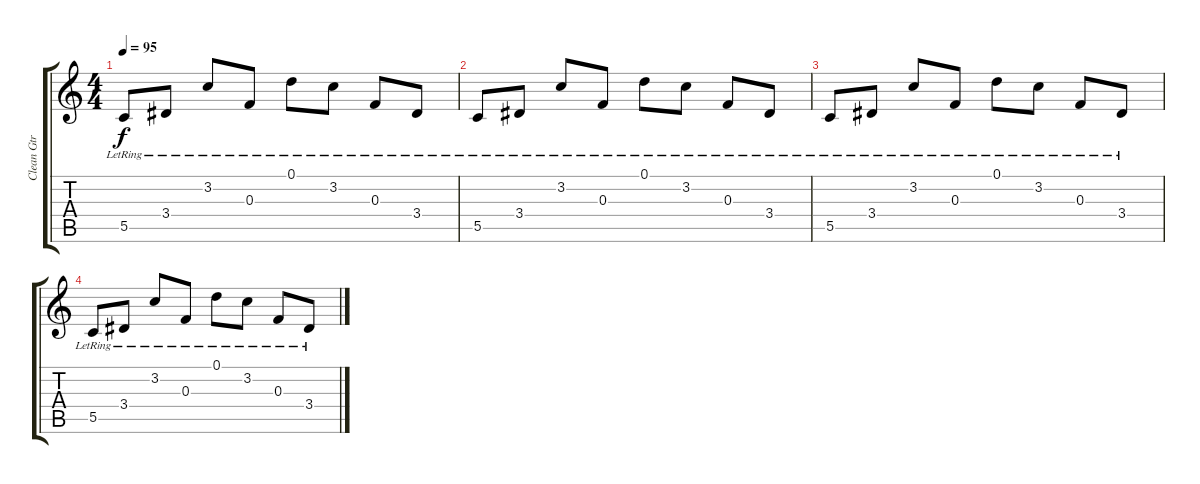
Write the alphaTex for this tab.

\track ("Clean Gtr" "Clean Gtr") {instrument electricguitarclean}
\staff {score tabs}
\tuning (D4 A3 F3 C3 G2 C2) {hide}
\ts (4 4)
\tempo 95
\clef g2
\ks c
5.5{lr}.8{dy f} 3.4{lr}.8 3.2{lr}.8 0.3{lr}.8 0.1{lr}.8 3.2{lr}.8 0.3{lr}.8 3.4{lr}.8 |
5.5{lr}.8 3.4{lr}.8 3.2{lr}.8 0.3{lr}.8 0.1{lr}.8 3.2{lr}.8 0.3{lr}.8 3.4{lr}.8 |
5.5{lr}.8{volume 0} 3.4{lr}.8 3.2{lr}.8 0.3{lr}.8 0.1{lr}.8 3.2{lr}.8 0.3{lr}.8 3.4{lr}.8 |
5.5{lr}.8 3.4{lr}.8 3.2{lr}.8 0.3{lr}.8 0.1{lr}.8 3.2{lr}.8 0.3{lr}.8 3.4{lr}.8
